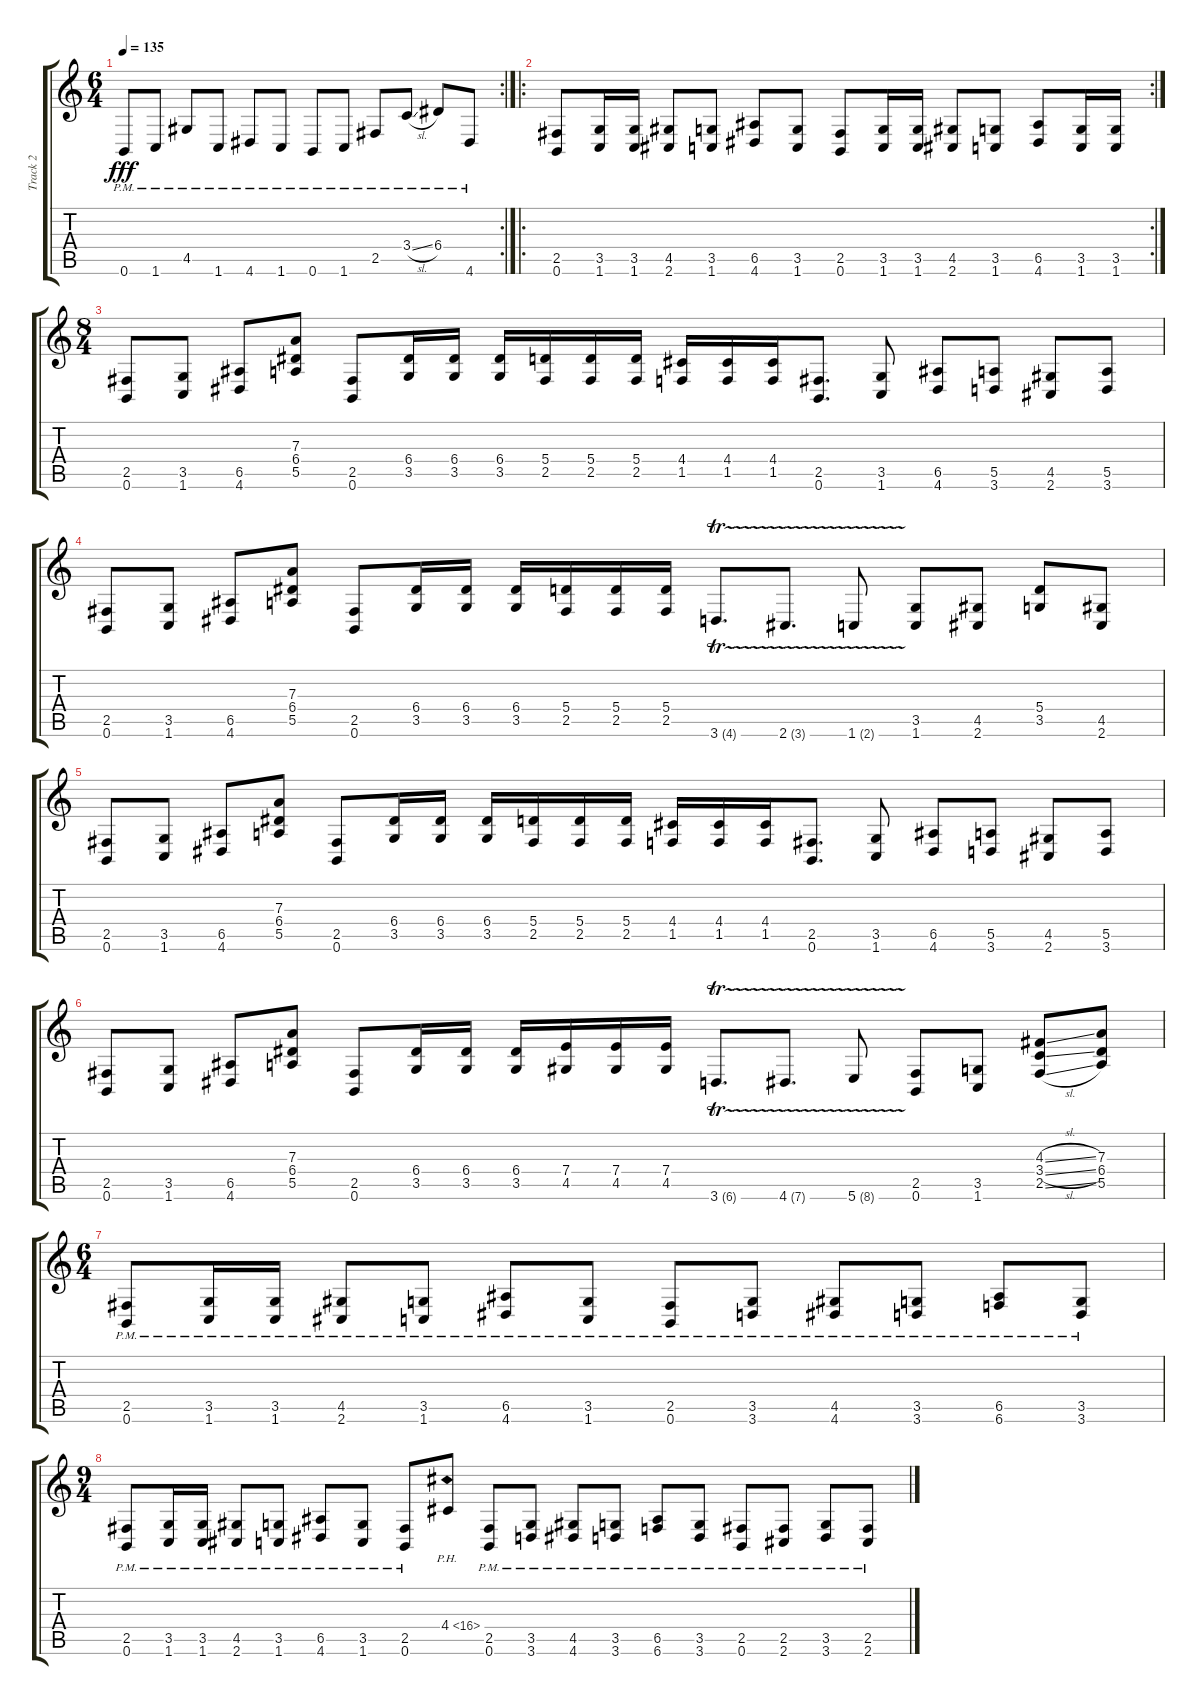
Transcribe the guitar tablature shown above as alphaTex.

\track ("Track 2" "Track 2") {instrument distortionguitar}
\staff {score tabs}
\tuning (B3 Gb3 D3 A2 E2 B1) {hide}
\rc 2
\ts (6 4)
\tempo 135
\clef g2
\ks c
0.6{pm}.8{dy fff} 1.6{pm}.8 4.5{pm}.8 1.6{pm}.8 4.6{pm}.8 1.6{pm}.8 0.6{pm}.8 1.6{pm}.8 2.5{pm}.8 3.4{sl pm}.8 6.4{pm}.8 4.6{pm}.8 |
\ro
\rc 2
(2.5 0.6).8 (3.5 1.6).16 (3.5 1.6).16 (4.5 2.6).8 (3.5 1.6).8 (6.5 4.6).8 (3.5 1.6).8 (2.5 0.6).8 (3.5 1.6).16 (3.5 1.6).16 (4.5 2.6).8 (3.5 1.6).8 (6.5 4.6).8 (3.5 1.6).16 (3.5 1.6).16 |
\ts (8 4)
(2.5 0.6).8 (3.5 1.6).8 (6.5 4.6).8 (7.3 6.4 5.5).8 (2.5 0.6).8 (6.4 3.5).16 (6.4 3.5).16 (6.4 3.5).16 (5.4 2.5).16 (5.4 2.5).16 (5.4 2.5).16 (4.4 1.5).16 (4.4 1.5).16 (4.4 1.5).16 (2.5 0.6).8{d} (3.5 1.6).8 (6.5 4.6).8 (5.5 3.6).8 (4.5 2.6).8 (5.5 3.6).8 |
(2.5 0.6).8 (3.5 1.6).8 (6.5 4.6).8 (7.3 6.4 5.5).8 (2.5 0.6).8 (6.4 3.5).16 (6.4 3.5).16 (6.4 3.5).16 (5.4 2.5).16 (5.4 2.5).16 (5.4 2.5).16 3.6{tr (4 16)}.8{d} 2.6{tr (3 16)}.8{d} 1.6{tr (2 16)}.8 (3.5 1.6).8 (4.5 2.6).8 (5.4 3.5).8 (4.5 2.6).8 |
(2.5 0.6).8 (3.5 1.6).8 (6.5 4.6).8 (7.3 6.4 5.5).8 (2.5 0.6).8 (6.4 3.5).16 (6.4 3.5).16 (6.4 3.5).16 (5.4 2.5).16 (5.4 2.5).16 (5.4 2.5).16 (4.4 1.5).16 (4.4 1.5).16 (4.4 1.5).16 (2.5 0.6).8{d} (3.5 1.6).8 (6.5 4.6).8 (5.5 3.6).8 (4.5 2.6).8 (5.5 3.6).8 |
(2.5 0.6).8 (3.5 1.6).8 (6.5 4.6).8 (7.3 6.4 5.5).8 (2.5 0.6).8 (6.4 3.5).16 (6.4 3.5).16 (6.4 3.5).16 (7.4 4.5).16 (7.4 4.5).16 (7.4 4.5).16 3.6{tr (6 16)}.8{d} 4.6{tr (7 16)}.8{d} 5.6{tr (8 16)}.8 (2.5 0.6).8 (3.5 1.6).8 (4.3{sl} 3.4{sl} 2.5{sl}).8 (7.3 6.4 5.5).8 |
\ts (6 4)
(2.5{pm} 0.6{pm}).8 (3.5{pm} 1.6{pm}).16 (3.5{pm} 1.6{pm}).16 (4.5{pm} 2.6{pm}).8 (3.5{pm} 1.6{pm}).8 (6.5{pm} 4.6{pm}).8 (3.5{pm} 1.6{pm}).8 (2.5{pm} 0.6{pm}).8 (3.5{pm} 3.6{pm}).8 (4.5{pm} 4.6{pm}).8 (3.5{pm} 3.6{pm}).8 (6.5{pm} 6.6{pm}).8 (3.5{pm} 3.6{pm}).8 |
\ts (9 4)
(2.5{pm} 0.6{pm}).8 (3.5{pm} 1.6{pm}).16 (3.5{pm} 1.6{pm}).16 (4.5{pm} 2.6{pm}).8 (3.5{pm} 1.6{pm}).8 (6.5{pm} 4.6{pm}).8 (3.5{pm} 1.6{pm}).8 (2.5{pm} 0.6{pm}).8 4.4{ph 12}.8 (2.5{pm} 0.6{pm}).8 (3.5{pm} 3.6{pm}).8 (4.5{pm} 4.6{pm}).8 (3.5{pm} 3.6{pm}).8 (6.5{pm} 6.6{pm}).8 (3.5{pm} 3.6{pm}).8 (2.5{pm} 0.6{pm}).8 (2.5{pm} 2.6{pm}).8 (3.5{pm} 3.6{pm}).8 (2.5{pm} 2.6{pm}).8
